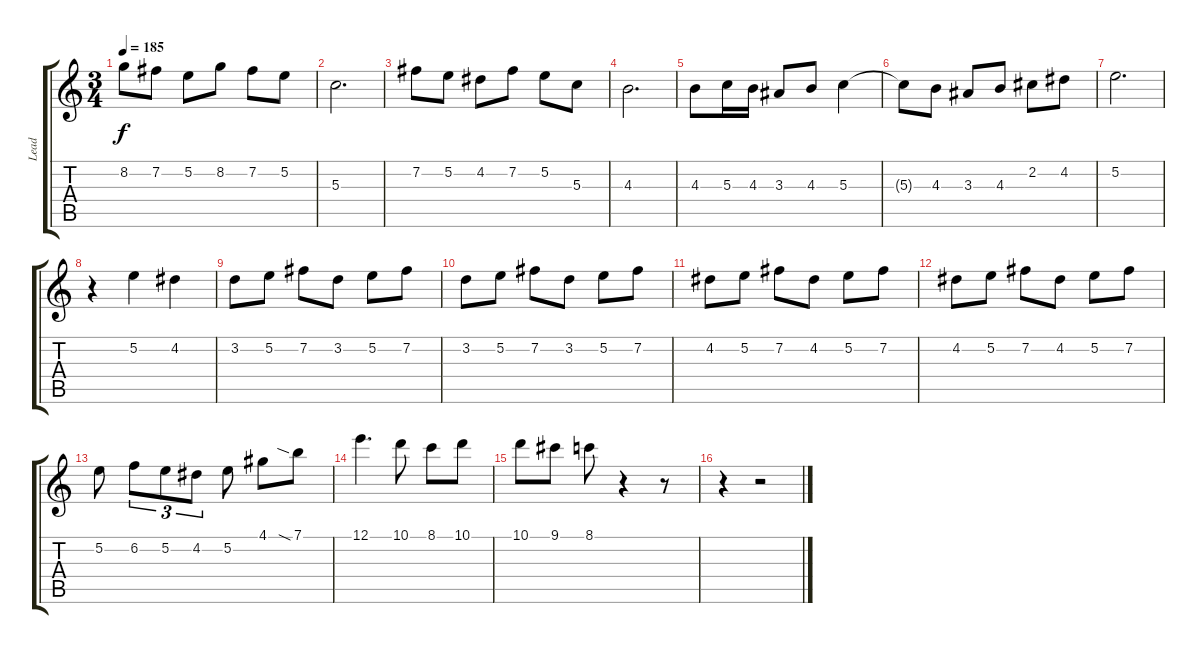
\track ("Lead" "Lead") {instrument acousticguitarsteel}
\staff {score tabs}
\tuning (E4 B3 G3 D3 A2 E2) {hide}
\ts (3 4)
\tempo 185
\clef g2
\ks c
8.2.8{dy f} 7.2.8 5.2.8 8.2.8 7.2.8 5.2.8 |
5.3.2{d} |
7.2.8 5.2.8 4.2.8 7.2.8 5.2.8 5.3.8 |
4.3.2{d} |
4.3.8 5.3.16 4.3.16 3.3.8 4.3.8 5.3.4 |
5.3{t}.8 4.3.8 3.3.8 4.3.8 2.2.8 4.2.8 |
5.2.2{d} |
r.4 5.2.4 4.2.4 |
3.2.8 5.2.8 7.2.8 3.2.8 5.2.8 7.2.8 |
3.2.8 5.2.8 7.2.8 3.2.8 5.2.8 7.2.8 |
4.2.8 5.2.8 7.2.8 4.2.8 5.2.8 7.2.8 |
4.2.8 5.2.8 7.2.8 4.2.8 5.2.8 7.2.8 |
5.2.8 6.2.8{tu (3 2)} 5.2.8{tu (3 2)} 4.2.8{tu (3 2)} 5.2.8 4.1.8 7.1{sia}.8 |
12.1.4{d} 10.1.8 8.1.8 10.1.8 |
10.1.8 9.1.8 8.1.8 r.4 r.8 |
r.4 r.2
